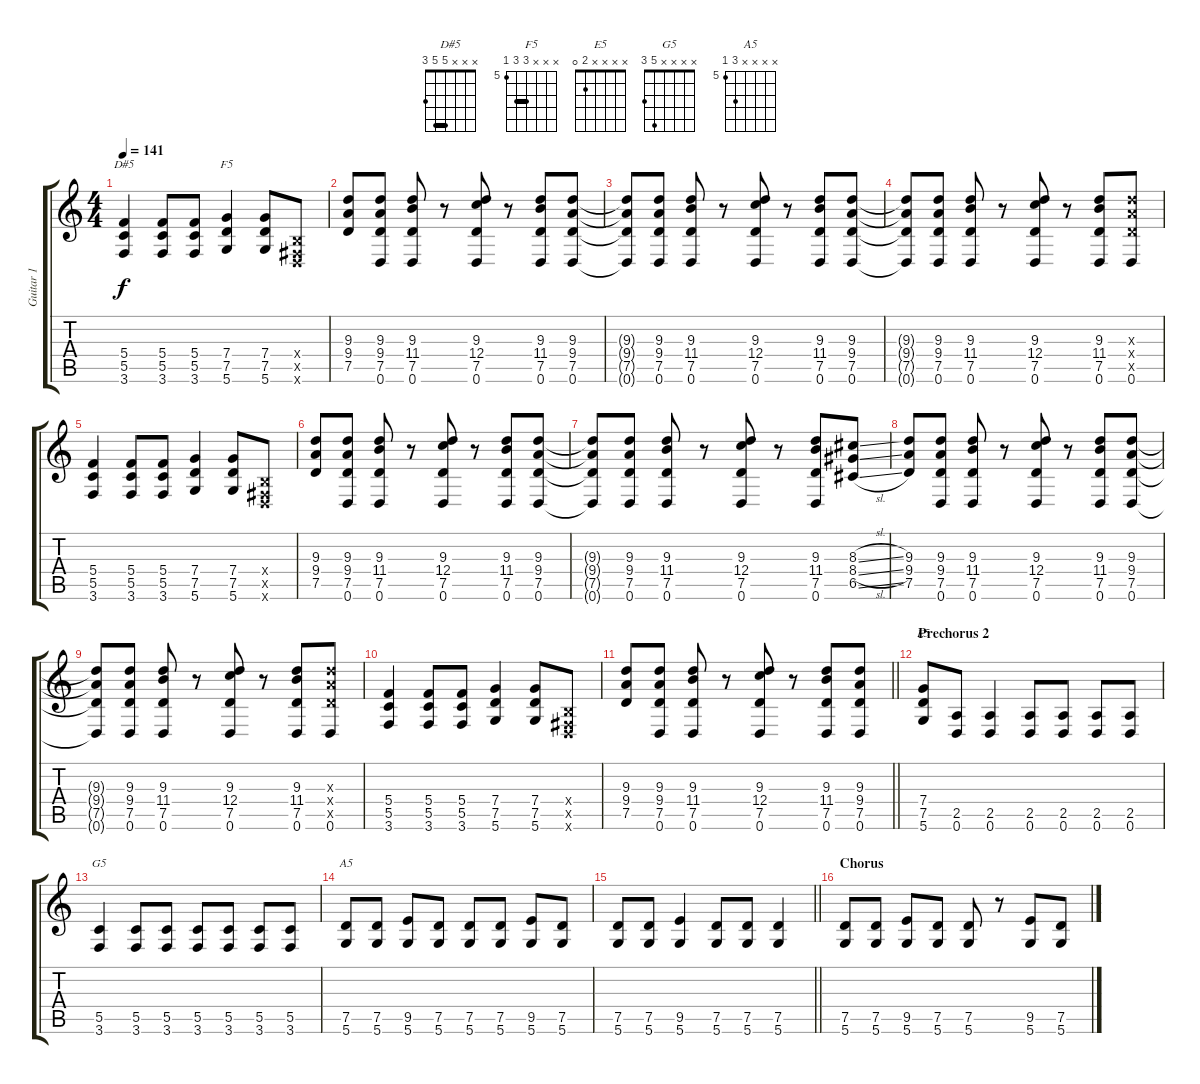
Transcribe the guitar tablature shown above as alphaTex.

\track ("Guitar 1" "Guitar 1") {instrument distortionguitar}
\staff {score tabs}
\tuning (D4 A3 F3 C3 G2 D2) {hide}
\chord ("D#5" x x x 5 5 3) {barre 5}
\chord ("F5" x x x 7 7 5) {firstfret 5 barre 7}
\chord ("E5" x x x x 2 0)
\chord ("G5" x x x x 5 3)
\chord ("A5" x x x x 7 5) {firstfret 5}
\ts (4 4)
\tempo 141
\clef g2
\ks c
(5.4 5.5 3.6).4{ch "D#5" dy f} (5.4 5.5 3.6).8 (5.4 5.5 3.6).8 (7.4 7.5 5.6).4{ch "F5"} (7.4 7.5 5.6).8 (-1.4{x} -1.5{x} 0.6{x}).8 |
(9.3 9.4 7.5).8 (9.3 9.4 7.5 0.6).8 (9.3 11.4 7.5 0.6).8 r.8 (9.3 12.4 7.5 0.6).8 r.8 (9.3 11.4 7.5 0.6).8 (9.3 9.4 7.5 0.6).8 |
(9.3{t} 9.4{t} 7.5{t} 0.6{t}).8 (9.3 9.4 7.5 0.6).8 (9.3 11.4 7.5 0.6).8 r.8 (9.3 12.4 7.5 0.6).8 r.8 (9.3 11.4 7.5 0.6).8 (9.3 9.4 7.5 0.6).8 |
(9.3{t} 9.4{t} 7.5{t} 0.6{t}).8 (9.3 9.4 7.5 0.6).8 (9.3 11.4 7.5 0.6).8 r.8 (9.3 12.4 7.5 0.6).8 r.8 (9.3 11.4 7.5 0.6).8 (9.3{x} 9.4{x} 7.5{x} 0.6).8 |
(5.4 5.5 3.6).4 (5.4 5.5 3.6).8 (5.4 5.5 3.6).8 (7.4 7.5 5.6).4 (7.4 7.5 5.6).8 (-1.4{x} -1.5{x} 0.6{x}).8 |
(9.3 9.4 7.5).8 (9.3 9.4 7.5 0.6).8 (9.3 11.4 7.5 0.6).8 r.8 (9.3 12.4 7.5 0.6).8 r.8 (9.3 11.4 7.5 0.6).8 (9.3 9.4 7.5 0.6).8 |
(9.3{t} 9.4{t} 7.5{t} 0.6{t}).8 (9.3 9.4 7.5 0.6).8 (9.3 11.4 7.5 0.6).8 r.8 (9.3 12.4 7.5 0.6).8 r.8 (9.3 11.4 7.5 0.6).8 (8.3{sl} 8.4{sl} 6.5{sl}).8 |
(9.3 9.4 7.5).8 (9.3 9.4 7.5 0.6).8 (9.3 11.4 7.5 0.6).8 r.8 (9.3 12.4 7.5 0.6).8 r.8 (9.3 11.4 7.5 0.6).8 (9.3 9.4 7.5 0.6).8 |
(9.3{t} 9.4{t} 7.5{t} 0.6{t}).8 (9.3 9.4 7.5 0.6).8 (9.3 11.4 7.5 0.6).8 r.8 (9.3 12.4 7.5 0.6).8 r.8 (9.3 11.4 7.5 0.6).8 (9.3{x} 9.4{x} 7.5{x} 0.6).8 |
(5.4 5.5 3.6).4 (5.4 5.5 3.6).8 (5.4 5.5 3.6).8 (7.4 7.5 5.6).4 (7.4 7.5 5.6).8 (-1.4{x} -1.5{x} 0.6{x}).8 |
\barLineRight lightlight
(9.3 9.4 7.5).8 (9.3 9.4 7.5 0.6).8 (9.3 11.4 7.5 0.6).8 r.8 (9.3 12.4 7.5 0.6).8 r.8 (9.3 11.4 7.5 0.6).8 (9.3 9.4 7.5 0.6).8 |
\section ("" "Prechorus 2")
(7.4 7.5 5.6).8{ch "E5"} (2.5 0.6).8 (2.5 0.6).4 (2.5 0.6).8 (2.5 0.6).8 (2.5 0.6).8 (2.5 0.6).8 |
(5.5 3.6).4{ch "G5"} (5.5 3.6).8 (5.5 3.6).8 (5.5 3.6).8 (5.5 3.6).8 (5.5 3.6).8 (5.5 3.6).8 |
(7.5 5.6).8{ch "A5"} (7.5 5.6).8 (9.5 5.6).8 (7.5 5.6).8 (7.5 5.6).8 (7.5 5.6).8 (9.5 5.6).8 (7.5 5.6).8 |
\barLineRight lightlight
(7.5 5.6).8 (7.5 5.6).8 (9.5 5.6).4 (7.5 5.6).8 (7.5 5.6).8 (7.5 5.6).4 |
\section ("" "Chorus")
(7.5 5.6).8 (7.5 5.6).8 (9.5 5.6).8 (7.5 5.6).8 (7.5 5.6).8 r.8 (9.5 5.6).8 (7.5 5.6).8
